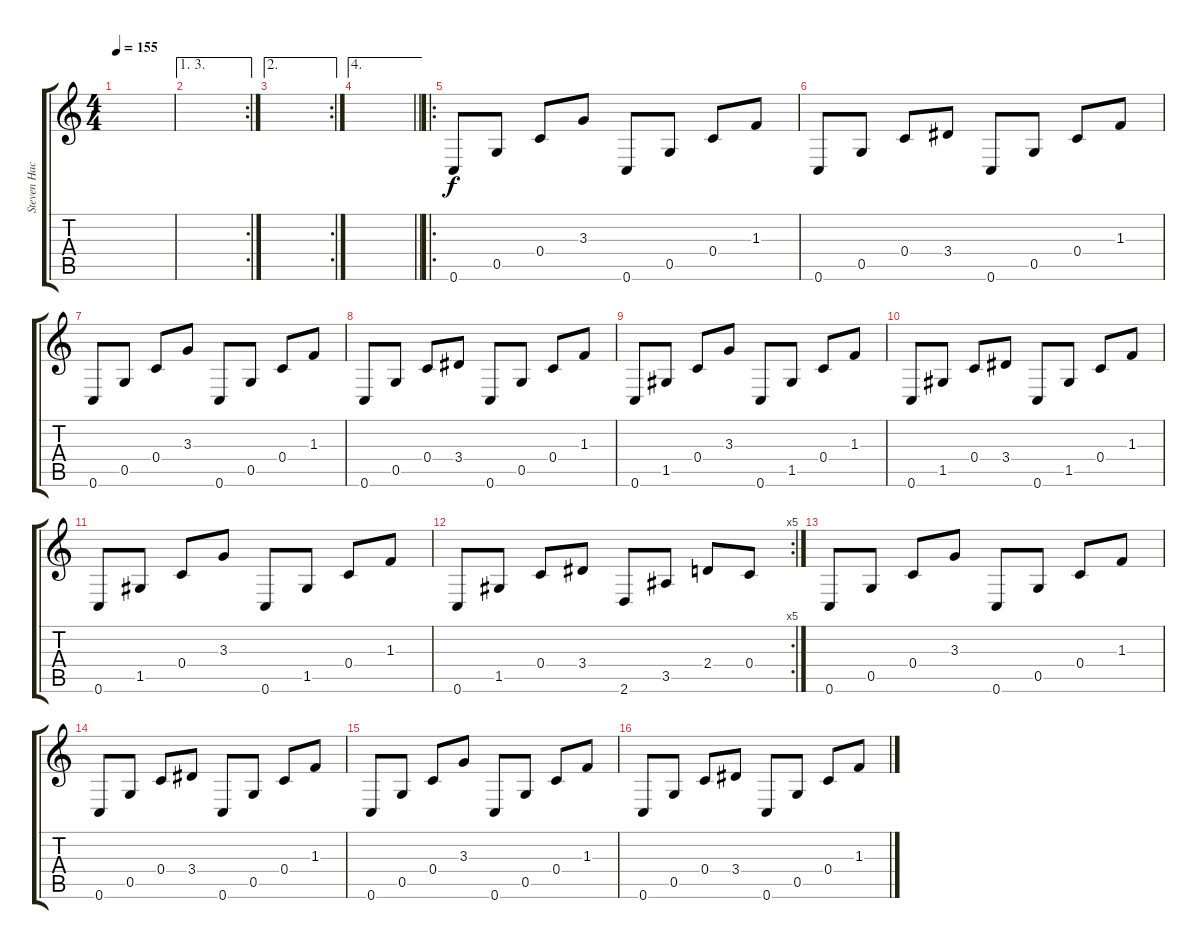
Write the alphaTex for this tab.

\track ("Steven Hackney Clean" "Steven Hac") {solo instrument electricguitarjazz bank 255}
\staff {score tabs}
\tuning (D4 B3 E3 C3 G2 C2) {hide}
\ts (4 4)
\tempo 155
\clef g2
\ks c
|
\ae (1 3)
\rc 2
|
\ae 2
\rc 2
|
\ae 4
\barLineRight lightlight
|
\ro
0.6.8 0.5.8 0.4.8 3.3.8 0.6.8 0.5.8 0.4.8 1.3.8 |
0.6.8 0.5.8 0.4.8 3.4.8 0.6.8 0.5.8 0.4.8 1.3.8 |
0.6.8 0.5.8 0.4.8 3.3.8 0.6.8 0.5.8 0.4.8 1.3.8 |
0.6.8 0.5.8 0.4.8 3.4.8 0.6.8 0.5.8 0.4.8 1.3.8 |
0.6.8 1.5.8 0.4.8 3.3.8 0.6.8 1.5.8 0.4.8 1.3.8 |
0.6.8 1.5.8 0.4.8 3.4.8 0.6.8 1.5.8 0.4.8 1.3.8 |
0.6.8 1.5.8 0.4.8 3.3.8 0.6.8 1.5.8 0.4.8 1.3.8 |
\rc 5
0.6.8 1.5.8 0.4.8 3.4.8 2.6.8 3.5.8 2.4.8 0.4.8 |
0.6.8 0.5.8 0.4.8 3.3.8 0.6.8 0.5.8 0.4.8 1.3.8 |
0.6.8 0.5.8 0.4.8 3.4.8 0.6.8 0.5.8 0.4.8 1.3.8 |
0.6.8 0.5.8 0.4.8 3.3.8 0.6.8 0.5.8 0.4.8 1.3.8 |
0.6.8 0.5.8 0.4.8 3.4.8 0.6.8 0.5.8 0.4.8 1.3.8
